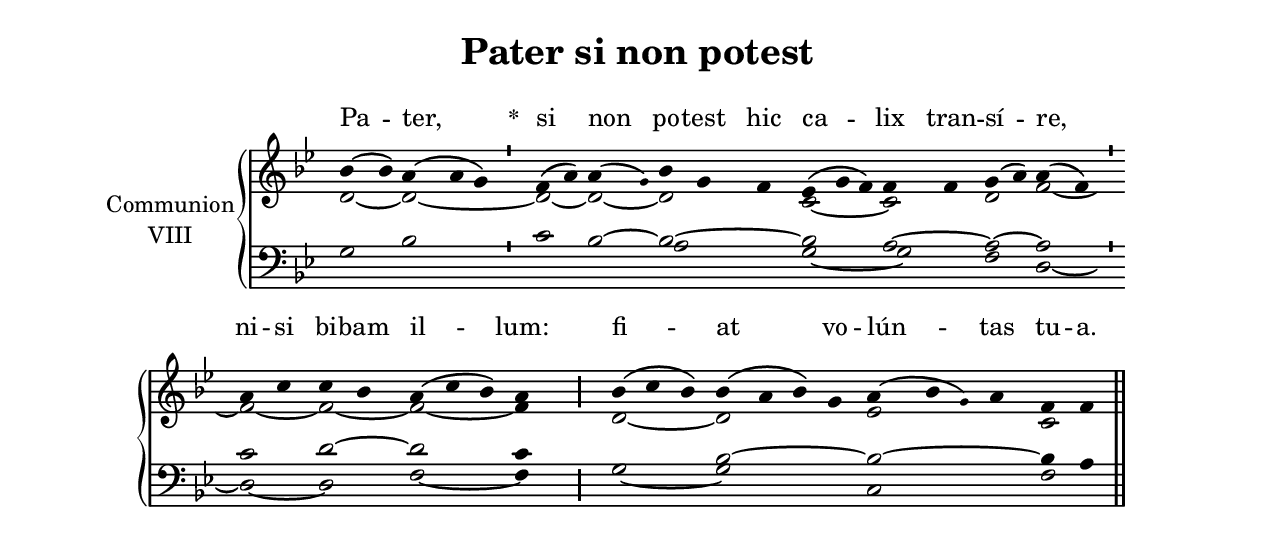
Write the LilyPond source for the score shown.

\version "2.18"
\include "gregorian.ly"
\include "noh2.ily"


%Page reference: page i.325
%(volume.page)

global = {
 \key f \mixolydian
 \cadenzaOn 
}

\header {
  title = \markup \center-column {"Pater si non potest" \vspace #1 }
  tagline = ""
  composer = ""
}

\paper {
 #(include-special-characters)
  oddHeaderMarkup = \markup \fill-line {
    \line {}
    \center-column {
      \on-the-fly #first-page     " "
      \on-the-fly #not-first-page "Pater si non potest"
    }
    \line { \on-the-fly #print-page-number-check-first \fromproperty #'page:page-number-string }
  }
  evenHeaderMarkup = \markup \fill-line {
    \line { \on-the-fly #print-page-number-check-first \fromproperty #'page:page-number-string }
    \center-column { "Pater si non potest" }
    \line {}
  }
}

chantText = \lyricmode {
Pa -- ter, 
\set stanza = " * " si non po -- test hic ca -- lix tran -- sí -- re, ni -- si bi -- bam il -- lum: 
fi -- at vo -- lún -- tas tu -- a. }

chantMusic = {
\tieDown   bes'4 ( bes'4) a'4 ( a'4 g'4) \divisioMinima
 f'4 ( a'4) a'4 ( \once \tweak #'font-size #-4 g' ) bes'4 g'4 f'4 ees'4 ( g'4 f'4) f'4 f'4 g'4 ( a'4) a'4 ( f'4) \divisioMinima \forceBreak

 a'4 c''4 c''4 bes'4 a'4 ( c''4 bes'4) a'4 \divisioMaior
 bes'4 ( c''4 bes'4) bes'4 ( a'4 bes'4) g'4 a'4 ( bes'4 \once \tweak #'font-size #-4 g' ) a'4 f'4 f'4 \finalis

}

altoMusic = {
d'2 ~ d'2*3/2 ~ \divisioMinima
d'2 ~ d'2 ~ d'2*3/2 c'2*3/2 ~ c'2 d'2 f'2 ~ \divisioMinima
f'2 ~ f'2 ~ f'2*3/2 ~ f'4 \divisioMaior
d'2*3/2 ~ d'2*4/2 ees'2*4/2 c'2 \finalis
}

tenorMusic = {
g2 bes2*3/2 \divisioMinima
c'2 bes2 ~ bes2*3/2 ~ bes2*3/2 a2 ~ a2 ~ a2 \divisioMinima
c'2 d'2 ~ d'2*3/2 c'4 \divisioMaior
r2*3/2 bes2*4/2 ~ bes2*4/2 ~ bes4 a4 \finalis
}

bassMusic = {
r2*5/2 \divisioMinima
r2*4/2 a2*3/2 g2*3/2 ~ g2 f2 d2 ~ \divisioMinima
d2 ~ d2 f2*3/2 ~ f4 \divisioMaior
g2*3/2 ~ g2*4/2 c2*4/2 f2 \finalis
}

voiceLines = {
\voiceLineStyle


}

\score{
  <<
    \new GrandStaff <<
      \set GrandStaff.autoBeaming = ##f
      \set GrandStaff.instrumentName = \markup \center-column {
        "Communion"
        "VIII"
      }
      \new Staff = up <<
        \new Voice = "chant" {
          \voiceOne \global \chantMusic
        }
        \new Voice {
          \voiceTwo \global \altoMusic
        }
      >>

      \new Staff = down <<
        \clef bass
        \new Voice {
          \voiceOne \global \tenorMusic
        }
        \new Voice {
          \voiceTwo \global \bassMusic
        }
	\new Voice {
        \voiceThree \global \voiceLines
        }
      >>
    >>
    \new Lyrics \lyricsto chant {
      \chantText
    }
  >>
  \layout{
  }
  \midi{
    \tempo 4 = 125
  }
}
